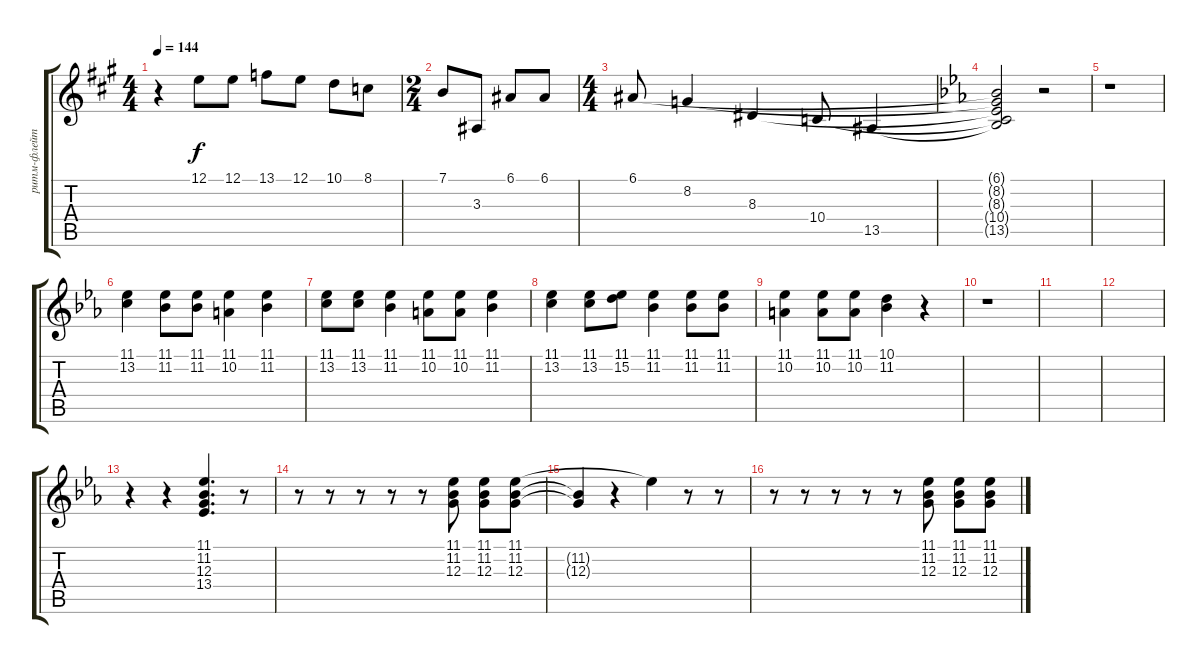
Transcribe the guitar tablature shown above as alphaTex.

\track ("ритм-флейта" "ритм-флейт") {instrument flute}
\staff {score tabs}
\tuning (E4 B3 G3 D3 A2 E2) {hide}
\ts (4 4)
\tempo 144
\clef g2
\ks a
r.4{dy f} 12.1.8 12.1.8 13.1.8 12.1.8 10.1.8 8.1.8 |
\ts (2 4)
7.1.8 3.3.8 6.1.8 6.1.8 |
\ts (4 4)
6.1.8 8.2.4 8.3.4 10.4.8 13.5.4 |
\ks eb
(6.1{t} 8.2{t} 8.3{t} 10.4{t} 13.5{t}).2 r.2 |
r.1 |
(11.1 13.2).4 (11.1 11.2).8 (11.1 11.2).8 (11.1 10.2).4 (11.1 11.2).4 |
(11.1 13.2).8 (11.1 13.2).8 (11.1 11.2).4 (11.1 10.2).8 (11.1 10.2).8 (11.1 11.2).4 |
(11.1 13.2).4 (11.1 13.2).8 (11.1 15.2).8 (11.1 11.2).4 (11.1 11.2).8 (11.1 11.2).8 |
(11.1 10.2).4 (11.1 10.2).8 (11.1 10.2).8 (10.1 11.2).4 r.4 |
r.1 |
|
|
r.4 r.4 (11.1 11.2 12.3 13.4).4{d} r.8 |
r.8 r.8 r.8 r.8 r.8 (11.1 11.2 12.3).8 (11.1 11.2 12.3).8 (11.1 11.2 12.3).8 |
(11.2{t} 12.3{t}).4 r.4 11.1{t}.4 r.8 r.8 |
r.8 r.8 r.8 r.8 r.8 (11.1 11.2 12.3).8 (11.1 11.2 12.3).8 (11.1 11.2 12.3).8
